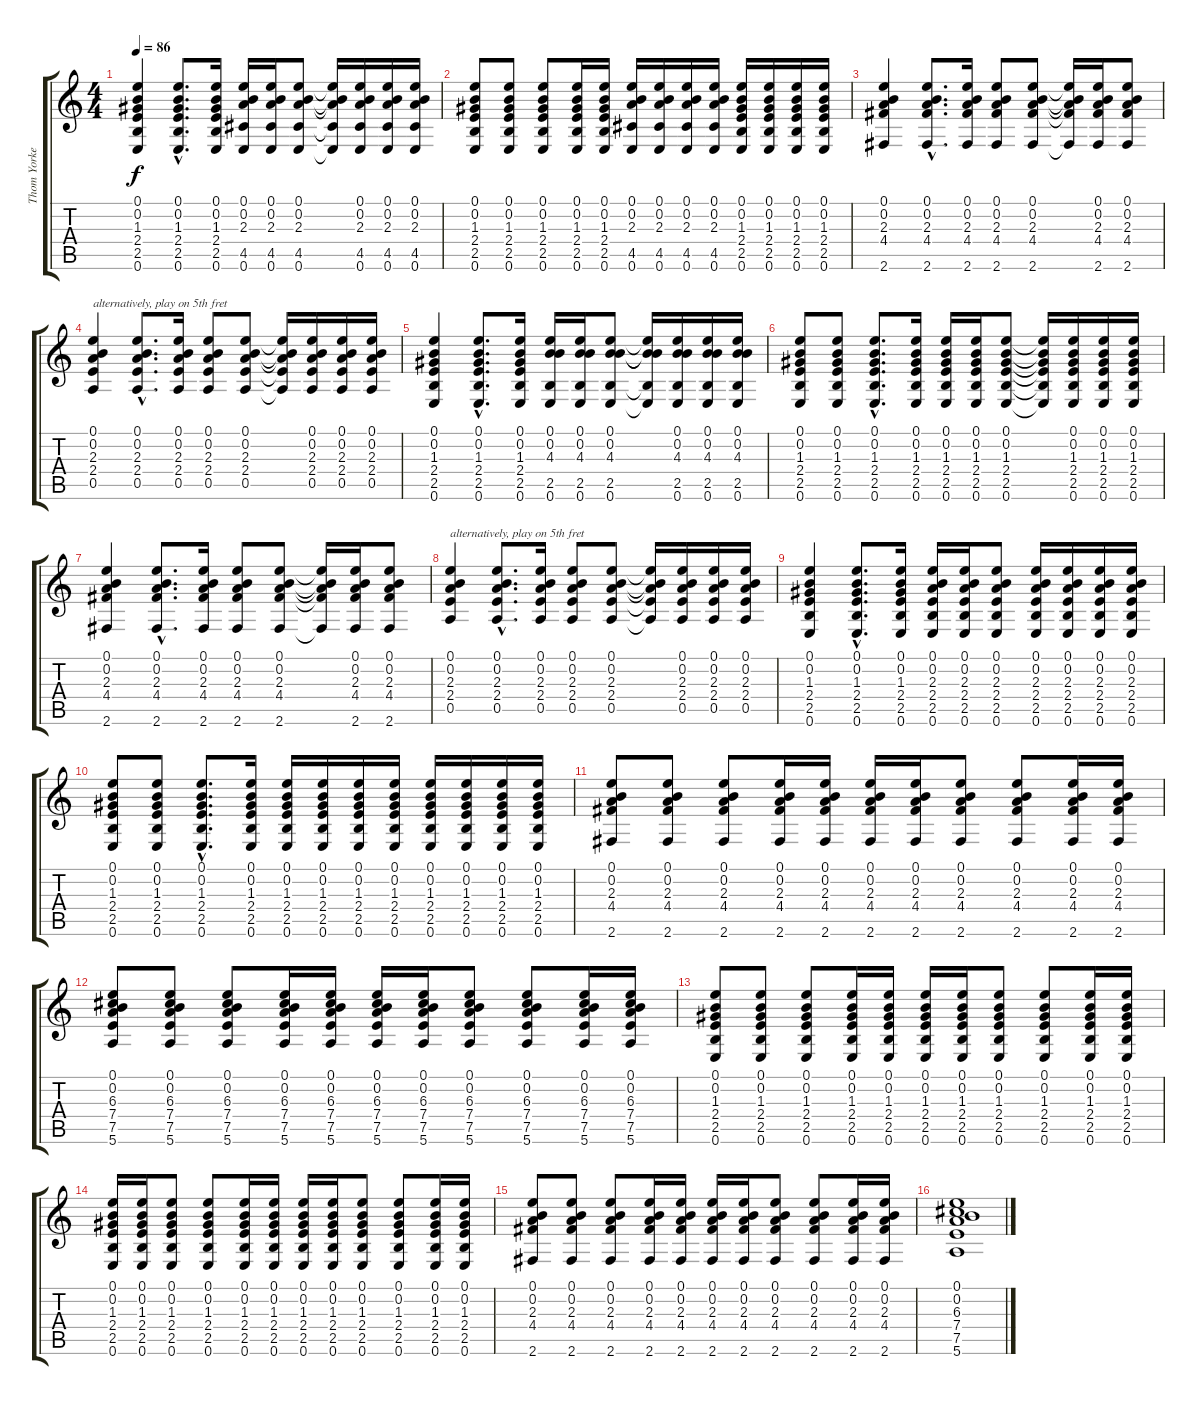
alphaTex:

\track ("Thom Yorke" "Thom Yorke") {instrument acousticguitarsteel}
\staff {score tabs}
\tuning (E4 B3 G3 D3 A2 E2) {hide}
\ts (4 4)
\tempo 86
\clef g2
\ks c
(0.1 0.2 1.3 2.4 2.5 0.6).4{dy f} (0.1{hac} 0.2{hac} 1.3{hac} 2.4{hac} 2.5{hac} 0.6{hac}).8{d} (0.1 0.2 1.3 2.4 2.5 0.6).16 (0.1 0.2 2.3 4.5 0.6).16 (0.1 0.2 2.3 4.5 0.6).16 (0.1 0.2 2.3 4.5 0.6).8 (0.1{t} 0.2{t} 2.3{t} 4.5{t} 0.6{t}).16 (0.1 0.2 2.3 4.5 0.6).16 (0.1 0.2 2.3 4.5 0.6).16 (0.1 0.2 2.3 4.5 0.6).16 |
(0.1 0.2 1.3 2.4 2.5 0.6).8 (0.1 0.2 1.3 2.4 2.5 0.6).8 (0.1 0.2 1.3 2.4 2.5 0.6).8 (0.1 0.2 1.3 2.4 2.5 0.6).16 (0.1 0.2 1.3 2.4 2.5 0.6).16 (0.1 0.2 2.3 4.5 0.6).16 (0.1 0.2 2.3 4.5 0.6).16 (0.1 0.2 2.3 4.5 0.6).16 (0.1 0.2 2.3 4.5 0.6).16 (0.1 0.2 1.3 2.4 2.5 0.6).16 (0.1 0.2 1.3 2.4 2.5 0.6).16 (0.1 0.2 1.3 2.4 2.5 0.6).16 (0.1 0.2 1.3 2.4 2.5 0.6).16 |
(0.1 0.2 2.3 4.4 2.6).4 (0.1{hac} 0.2{hac} 2.3{hac} 4.4{hac} 2.6{hac}).8{d} (0.1 0.2 2.3 4.4 2.6).16 (0.1 0.2 2.3 4.4 2.6).8 (0.1 0.2 2.3 4.4 2.6).8 (0.1{t} 0.2{t} 2.3{t} 4.4{t} 2.6{t}).16 (0.1 0.2 2.3 4.4 2.6).16 (0.1 0.2 2.3 4.4 2.6).8 |
(0.1 0.2 2.3 2.4 0.5).4{txt "alternatively, play on 5th fret"} (0.1{hac} 0.2{hac} 2.3{hac} 2.4{hac} 0.5{hac}).8{d} (0.1 0.2 2.3 2.4 0.5).16 (0.1 0.2 2.3 2.4 0.5).8 (0.1 0.2 2.3 2.4 0.5).8 (0.1{t} 0.2{t} 2.3{t} 2.4{t} 0.5{t}).16 (0.1 0.2 2.3 2.4 0.5).16 (0.1 0.2 2.3 2.4 0.5).16 (0.1 0.2 2.3 2.4 0.5).16 |
(0.1 0.2 1.3 2.4 2.5 0.6).4 (0.1{hac} 0.2{hac} 1.3{hac} 2.4{hac} 2.5{hac} 0.6{hac}).8{d} (0.1 0.2 1.3 2.4 2.5 0.6).16 (0.1 0.2 4.3 2.5 0.6).16 (0.1 0.2 4.3 2.5 0.6).16 (0.1 0.2 4.3 2.5 0.6).8 (0.1{t} 0.2{t} 4.3{t} 2.5{t} 0.6{t}).16 (0.1 0.2 4.3 2.5 0.6).16 (0.1 0.2 4.3 2.5 0.6).16 (0.1 0.2 4.3 2.5 0.6).16 |
(0.1 0.2 1.3 2.4 2.5 0.6).8 (0.1 0.2 1.3 2.4 2.5 0.6).8 (0.1{hac} 0.2{hac} 1.3{hac} 2.4{hac} 2.5{hac} 0.6{hac}).8{d} (0.1 0.2 1.3 2.4 2.5 0.6).16 (0.1 0.2 1.3 2.4 2.5 0.6).16 (0.1 0.2 1.3 2.4 2.5 0.6).16 (0.1 0.2 1.3 2.4 2.5 0.6).8 (0.1{t} 0.2{t} 1.3{t} 2.4{t} 2.5{t} 0.6{t}).16 (0.1 0.2 1.3 2.4 2.5 0.6).16 (0.1 0.2 1.3 2.4 2.5 0.6).16 (0.1 0.2 1.3 2.4 2.5 0.6).16 |
(0.1 0.2 2.3 4.4 2.6).4 (0.1{hac} 0.2{hac} 2.3{hac} 4.4{hac} 2.6{hac}).8{d} (0.1 0.2 2.3 4.4 2.6).16 (0.1 0.2 2.3 4.4 2.6).8 (0.1 0.2 2.3 4.4 2.6).8 (0.1{t} 0.2{t} 2.3{t} 4.4{t} 2.6{t}).16 (0.1 0.2 2.3 4.4 2.6).16 (0.1 0.2 2.3 4.4 2.6).8 |
(0.1 0.2 2.3 2.4 0.5).4{txt "alternatively, play on 5th fret"} (0.1{hac} 0.2{hac} 2.3{hac} 2.4{hac} 0.5{hac}).8{d} (0.1 0.2 2.3 2.4 0.5).16 (0.1 0.2 2.3 2.4 0.5).8 (0.1 0.2 2.3 2.4 0.5).8 (0.1{t} 0.2{t} 2.3{t} 2.4{t} 0.5{t}).16 (0.1 0.2 2.3 2.4 0.5).16 (0.1 0.2 2.3 2.4 0.5).16 (0.1 0.2 2.3 2.4 0.5).16 |
(0.1 0.2 1.3 2.4 2.5 0.6).4 (0.1{hac} 0.2{hac} 1.3{hac} 2.4{hac} 2.5{hac} 0.6{hac}).8{d} (0.1 0.2 1.3 2.4 2.5 0.6).16 (0.1 0.2 2.3 2.4 2.5 0.6).16 (0.1 0.2 2.3 2.4 2.5 0.6).16 (0.1 0.2 2.3 2.4 2.5 0.6).8 (0.1 0.2 2.3 2.4 2.5 0.6).16 (0.1 0.2 2.3 2.4 2.5 0.6).16 (0.1 0.2 2.3 2.4 2.5 0.6).16 (0.1 0.2 2.3 2.4 2.5 0.6).16 |
(0.1 0.2 1.3 2.4 2.5 0.6).8 (0.1 0.2 1.3 2.4 2.5 0.6).8 (0.1{hac} 0.2{hac} 1.3{hac} 2.4{hac} 2.5{hac} 0.6{hac}).8{d} (0.1 0.2 1.3 2.4 2.5 0.6).16 (0.1 0.2 1.3 2.4 2.5 0.6).16 (0.1 0.2 1.3 2.4 2.5 0.6).16 (0.1 0.2 1.3 2.4 2.5 0.6).16 (0.1 0.2 1.3 2.4 2.5 0.6).16 (0.1 0.2 1.3 2.4 2.5 0.6).16 (0.1 0.2 1.3 2.4 2.5 0.6).16 (0.1 0.2 1.3 2.4 2.5 0.6).16 (0.1 0.2 1.3 2.4 2.5 0.6).16 |
(0.1 0.2 2.3 4.4 2.6).8 (0.1 0.2 2.3 4.4 2.6).8 (0.1 0.2 2.3 4.4 2.6).8 (0.1 0.2 2.3 4.4 2.6).16 (0.1 0.2 2.3 4.4 2.6).16 (0.1 0.2 2.3 4.4 2.6).16 (0.1 0.2 2.3 4.4 2.6).16 (0.1 0.2 2.3 4.4 2.6).8 (0.1 0.2 2.3 4.4 2.6).8 (0.1 0.2 2.3 4.4 2.6).16 (0.1 0.2 2.3 4.4 2.6).16 |
(0.1 0.2 6.3 7.4 7.5 5.6).8 (0.1 0.2 6.3 7.4 7.5 5.6).8 (0.1 0.2 6.3 7.4 7.5 5.6).8 (0.1 0.2 6.3 7.4 7.5 5.6).16 (0.1 0.2 6.3 7.4 7.5 5.6).16 (0.1 0.2 6.3 7.4 7.5 5.6).16 (0.1 0.2 6.3 7.4 7.5 5.6).16 (0.1 0.2 6.3 7.4 7.5 5.6).8 (0.1 0.2 6.3 7.4 7.5 5.6).8 (0.1 0.2 6.3 7.4 7.5 5.6).16 (0.1 0.2 6.3 7.4 7.5 5.6).16 |
(0.1 0.2 1.3 2.4 2.5 0.6).8 (0.1 0.2 1.3 2.4 2.5 0.6).8 (0.1 0.2 1.3 2.4 2.5 0.6).8 (0.1 0.2 1.3 2.4 2.5 0.6).16 (0.1 0.2 1.3 2.4 2.5 0.6).16 (0.1 0.2 1.3 2.4 2.5 0.6).16 (0.1 0.2 1.3 2.4 2.5 0.6).16 (0.1 0.2 1.3 2.4 2.5 0.6).8 (0.1 0.2 1.3 2.4 2.5 0.6).8 (0.1 0.2 1.3 2.4 2.5 0.6).16 (0.1 0.2 1.3 2.4 2.5 0.6).16 |
(0.1 0.2 1.3 2.4 2.5 0.6).16 (0.1 0.2 1.3 2.4 2.5 0.6).16 (0.1 0.2 1.3 2.4 2.5 0.6).8 (0.1 0.2 1.3 2.4 2.5 0.6).8 (0.1 0.2 1.3 2.4 2.5 0.6).16 (0.1 0.2 1.3 2.4 2.5 0.6).16 (0.1 0.2 1.3 2.4 2.5 0.6).16 (0.1 0.2 1.3 2.4 2.5 0.6).16 (0.1 0.2 1.3 2.4 2.5 0.6).8 (0.1 0.2 1.3 2.4 2.5 0.6).8 (0.1 0.2 1.3 2.4 2.5 0.6).16 (0.1 0.2 1.3 2.4 2.5 0.6).16 |
(0.1 0.2 2.3 4.4 2.6).8 (0.1 0.2 2.3 4.4 2.6).8 (0.1 0.2 2.3 4.4 2.6).8 (0.1 0.2 2.3 4.4 2.6).16 (0.1 0.2 2.3 4.4 2.6).16 (0.1 0.2 2.3 4.4 2.6).16 (0.1 0.2 2.3 4.4 2.6).16 (0.1 0.2 2.3 4.4 2.6).8 (0.1 0.2 2.3 4.4 2.6).8 (0.1 0.2 2.3 4.4 2.6).16 (0.1 0.2 2.3 4.4 2.6).16 |
(0.1 0.2 6.3 7.4 7.5 5.6).1
